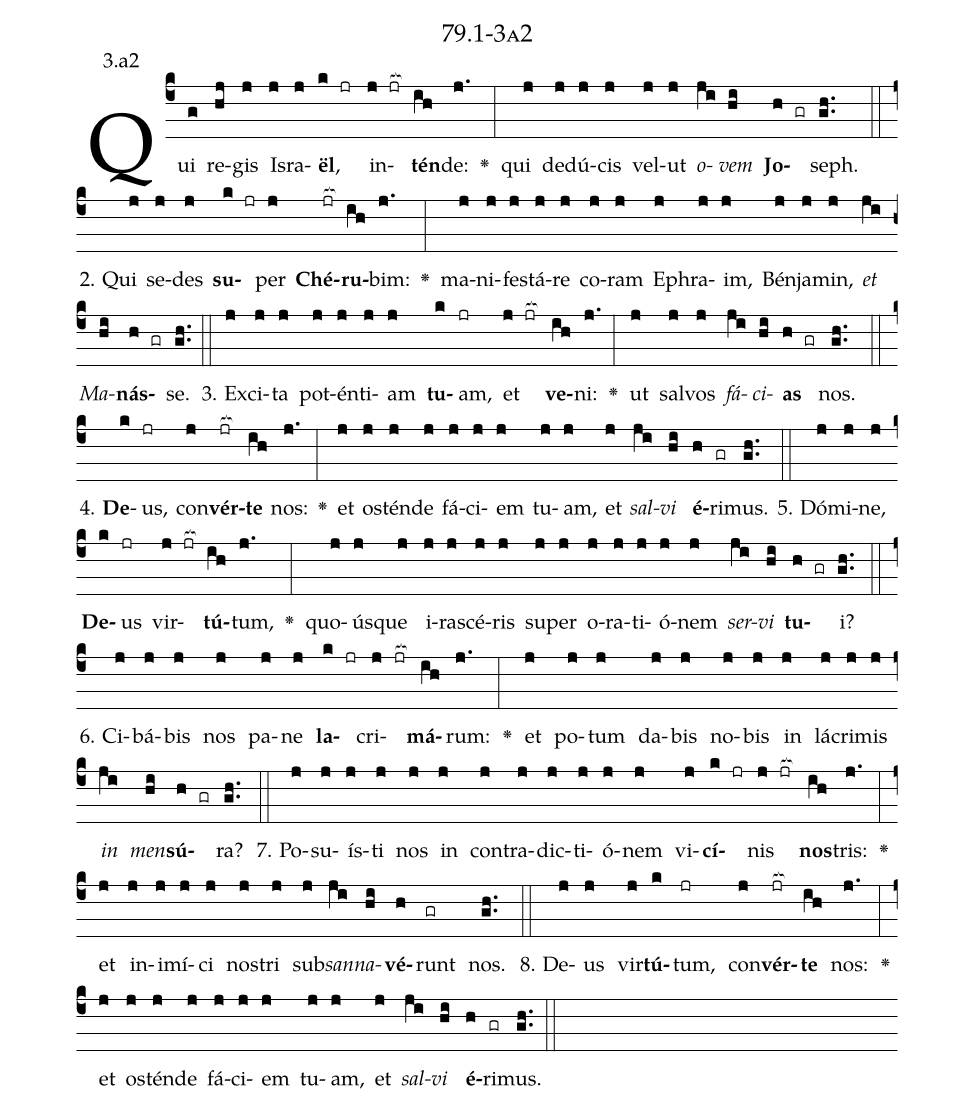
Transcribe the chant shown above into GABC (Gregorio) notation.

name: 79.1-3a2;
annotation: 3.a2;
%%
(c4)Qui(g) re(hj)gis(j) Is(j)ra(j)<b>ël</b>,(k jr) in(j jr[ocb:1{])<b>tén</b>(ih[ocb:0}])de:(j.) <v>\greheightstar</v>(:) qui(j) de(j)dú(j)cis(j) vel(j)ut(j) <i>o</i>(ji)<i>vem</i>(hi) <b>Jo</b>(h gr)seph.(gh..) (::)
2. Qui(j) se(j)des(j) <b>su</b>(k jr)per(j) <b>Ché</b>(jr[ocb:1{])<b>ru</b>(ih[ocb:0}])bim:(j.) <v>\greheightstar</v>(:) ma(j)ni(j)fes(j)tá(j)re(j) co(j)ram(j) E(j)phra(j)im,(j) Bén(j)ja(j)min,(j) <i>et</i>(ji) <i>Ma</i>(hi)<b>nás</b>(h gr)se.(gh..) (::)
3. Ex(j)ci(j)ta(j) pot(j)én(j)ti(j)am(j) <b>tu</b>(k)am,(jr) et(j jr[ocb:1{]) <b>ve</b>(ih[ocb:0}])ni:(j.) <v>\greheightstar</v>(:) ut(j) sal(j)vos(j) <i>fá</i>(ji)<i>ci</i>(hi)<b>as</b>(h gr) nos.(gh..) (::)
4. <b>De</b>(k)us,(jr) con(j)<b>vér</b>(jr[ocb:1{])<b>te</b>(ih[ocb:0}]) nos:(j.) <v>\greheightstar</v>(:) et(j) os(j)tén(j)de(j) fá(j)ci(j)em(j) tu(j)am,(j) et(j) <i>sal</i>(ji)<i>vi</i>(hi) <b>é</b>(h)ri(gr)mus.(gh..) (::)
5. Dó(j)mi(j)ne,(j) <b>De</b>(k)us(jr) vir(j jr[ocb:1{])<b>tú</b>(ih[ocb:0}])tum,(j.) <v>\greheightstar</v>(:) quo(j)ús(j)que(j) i(j)ra(j)scé(j)ris(j) su(j)per(j) o(j)ra(j)ti(j)ó(j)nem(j) <i>ser</i>(ji)<i>vi</i>(hi) <b>tu</b>(h gr)i?(gh..) (::)
6. Ci(j)bá(j)bis(j) nos(j) pa(j)ne(j) <b>la</b>(k jr)cri(j jr[ocb:1{])<b>má</b>(ih[ocb:0}])rum:(j.) <v>\greheightstar</v>(:) et(j) po(j)tum(j) da(j)bis(j) no(j)bis(j) in(j) lá(j)cri(j)mis(j) <i>in</i>(ji) <i>men</i>(hi)<b>sú</b>(h gr)ra?(gh..) (::)
7. Po(j)su(j)ís(j)ti(j) nos(j) in(j) con(j)tra(j)dic(j)ti(j)ó(j)nem(j) vi(j)<b>cí</b>(k jr)nis(j jr[ocb:1{]) <b>nos</b>(ih[ocb:0}])tris:(j.) <v>\greheightstar</v>(:) et(j) in(j)i(j)mí(j)ci(j) nos(j)tri(j) sub(j)<i>san</i>(ji)<i>na</i>(hi)<b>vé</b>(h)runt(gr) nos.(gh..) (::)
8. De(j)us(j) vir(j)<b>tú</b>(k)tum,(jr) con(j)<b>vér</b>(jr[ocb:1{])<b>te</b>(ih[ocb:0}]) nos:(j.) <v>\greheightstar</v>(:) et(j) os(j)tén(j)de(j) fá(j)ci(j)em(j) tu(j)am,(j) et(j) <i>sal</i>(ji)<i>vi</i>(hi) <b>é</b>(h)ri(gr)mus.(gh..) (::)
